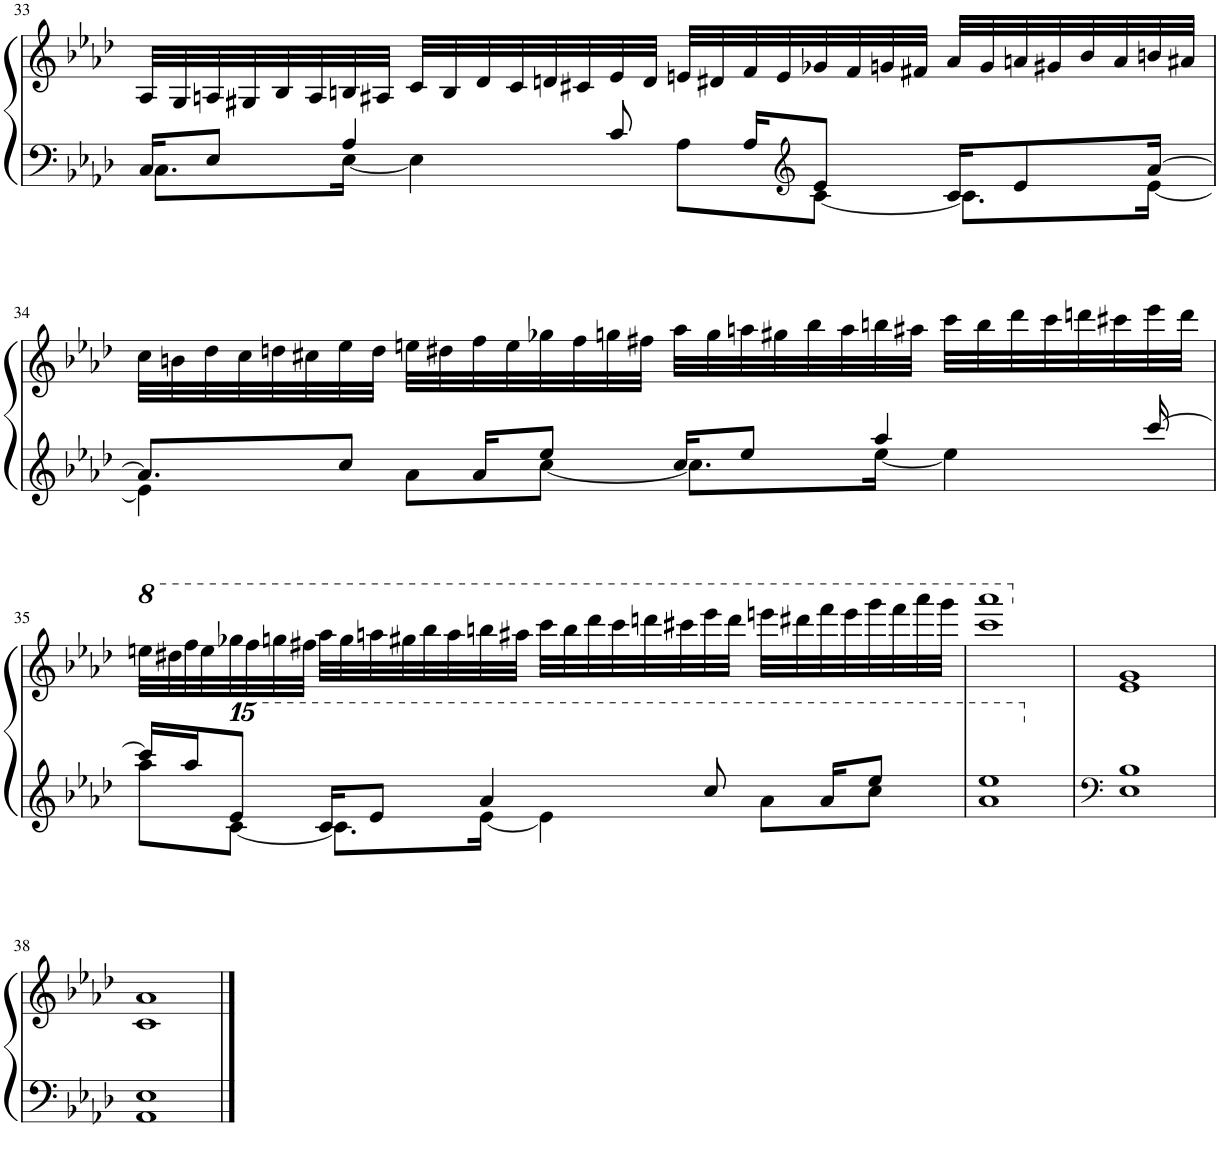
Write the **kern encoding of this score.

**kern	**kern
*part1	*part1
*staff2	*staff1
*I"Grand Piano	*
*I'Pno.	*
!!LO:PB:g=z
*clefF4	*clefG2
*k[b-e-a-d-]	*k[b-e-a-d-]
*M4/4	*M4/4
=33	=33
*^	*
16C/KL	8.C\L	32A-/LLL
.	.	32G/
8E-/J	.	32An/
.	.	32G#X/
.	.	32B-/
.	.	32A/
4A-/	[16E-\Jk	32Bn/
.	.	32A#X/JJJ
.	4E-\]	32c/LLL
.	.	32B/
.	.	32d-/
.	.	32c/
.	.	32dn/
.	.	32c#X/
8c/	.	32e-/
.	.	32d/JJJ
.	8A-\L	32en/LLL
.	.	32d#X/
16A-/KL	.	32f/
.	.	32e/
*clefG2	*	*
8e-/J	[8c\J	32g-X/
.	.	32f/
.	.	32gn/
.	.	32f#X/JJJ
16c/KL	8.c\L]	32a-/LLL
.	.	32g/
8e-/	.	32an/
.	.	32g#X/
.	.	32b-/
.	.	32a/
[16a-/Jk	[16e-\Jk	32bn/
.	.	32a#X/JJJ
!!LO:LB:g=z
=34	=34	=34
8.a-/L]	4e-\]	32cc\LLL
.	.	32bn\
.	.	32dd-\
.	.	32cc\
.	.	32ddn\
.	.	32cc#X\
8cc/J	.	32ee-\
.	.	32dd\JJJ
.	8a-\L	32een\LLL
.	.	32dd#X\
16a-/KL	.	32ff\
.	.	32ee\
8ee-/J	[8cc\J	32gg-X\
.	.	32ff\
.	.	32ggn\
.	.	32ff#X\JJJ
16cc/KL	8.cc\L]	32aa-\LLL
.	.	32gg\
8ee-/J	.	32aan\
.	.	32gg#X\
.	.	32bb-\
.	.	32aa\
4aa-/	[16ee-\Jk	32bbn\
.	.	32aa#X\JJJ
.	4ee-\]	32ccc\LLL
.	.	32bb\
.	.	32ddd-\
.	.	32ccc\
.	.	32dddn\
.	.	32ccc#X\
[16ccc/	.	32eee-\
.	.	32ddd\JJJ
!!LO:LB:g=z
=35	=35	=35
*	*	*8va
16ccc/LL]	8aa-\L	32eeen\LLL
.	.	32ddd#X\
16aa-/J	.	32fff\
.	.	32eee\
*15ma	*	*
8eee-/J	[8ccc\J	32ggg-X\
.	.	32fff\
.	.	32gggn\
.	.	32fff#X\JJJ
16ccc/KL	8.ccc\L]	32aaa-\LLL
.	.	32ggg\
8eee-/J	.	32aaan\
.	.	32ggg#X\
.	.	32bbb-\
.	.	32aaa\
4aaa-/	[16eee-\Jk	32bbbn\
.	.	32aaa#X\JJJ
.	4eee-\]	32cccc\LLL
.	.	32bbb\
.	.	32dddd-\
.	.	32cccc\
.	.	32ddddn\
.	.	32cccc#X\
8cccc/	.	32eeee-\
.	.	32dddd\JJJ
.	8aaa-\L	32eeeen\LLL
.	.	32dddd#X\
16aaa-/KL	.	32ffff\
.	.	32eeee\
8eeee-/J	8cccc\J	32gggg\
.	.	32ffff\
.	.	32aaaa-\
.	.	32gggg\JJJ
*v	*v	*
=36	=36
1aaa- 1eeee-	1cccc 1aaaa-
=37	=37
*clefF4	*
*X15ma	*
*	*X8va
1E- 1B-	1e- 1g
!!LO:LB:g=z
=38	=38
1AA- 1E-	1c 1a-
==	==
*-	*-
